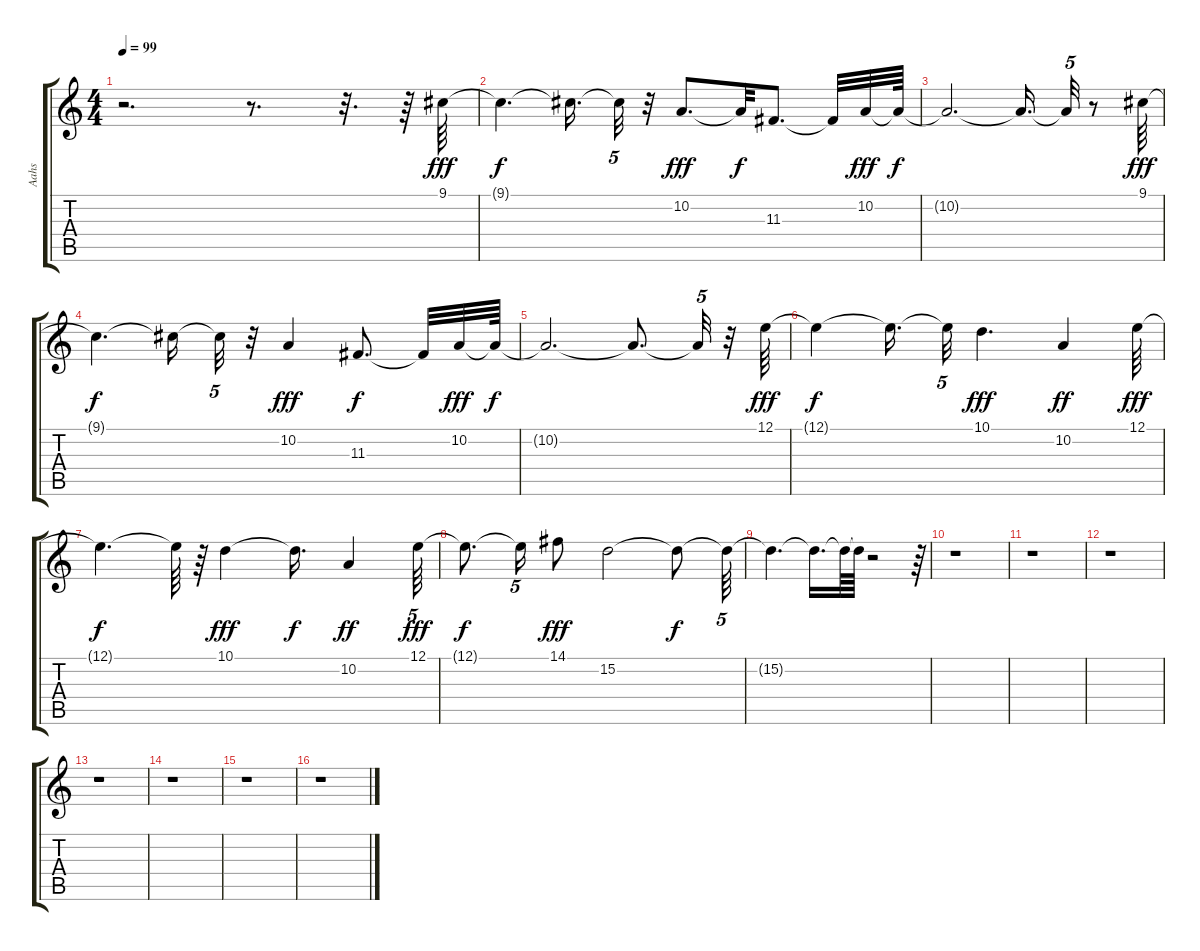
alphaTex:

\track ("Aahs" "Aahs") {instrument choiraahs}
\staff {score tabs}
\tuning (E4 B3 G3 D3 A2 E2) {hide}
\ts (4 4)
\tempo 99
\clef g2
\ks c
r.2{d dy f} r.8{d} r.32{d} r.64 9.1.64{dy fff} |
9.1{t}.4{d dy f} 9.1{t}.16{d} 9.1{t}.32{tu (5 4)} r.32 10.2.8{d dy fff} 10.2{t}.32{dy f} 11.3.8{d} 11.3{t}.32 10.2.32{dy fff} 10.2{t}.64{dy f} |
10.2{t}.2{d} 10.2{t}.16{d} 10.2{t}.32{tu (5 4)} r.8 9.1.64{dy fff} |
9.1{t}.4{d dy f} 9.1{t}.16 9.1{t}.32{tu (5 4)} r.32 10.2.4{dy fff} 11.3.8{d dy f} 11.3{t}.32 10.2.32{dy fff} 10.2{t}.64{dy f} |
10.2{t}.2{d} 10.2{t}.8{d} 10.2{t}.32{tu (5 4)} r.32 12.1.64{dy fff} |
12.1{t}.4{dy f} 12.1{t}.16{d} 12.1{t}.32{tu (5 4)} 10.1.4{d dy fff} 10.2.4{dy ff} 12.1.64{dy fff} |
12.1{t}.4{d dy f} 12.1{t}.64 r.64 10.1.4{dy fff} 10.1{t}.16{d dy f} 10.2.4{dy ff} 12.1.64{tu (5 4) dy fff} |
12.1{t}.8{d dy f} 12.1{t}.16{tu (5 4)} 14.1.8{dy fff} 15.2.2 15.2{t}.8{dy f} 15.2{t}.64{tu (5 4)} |
15.2{t}.4{d} 15.2{t}.16{d} 15.2{t}.64 15.2{t}.64 r.2 r.64{tu (5 4)} |
r.1 |
r.1 |
r.1 |
r.1 |
r.1 |
r.1 |
r.1
